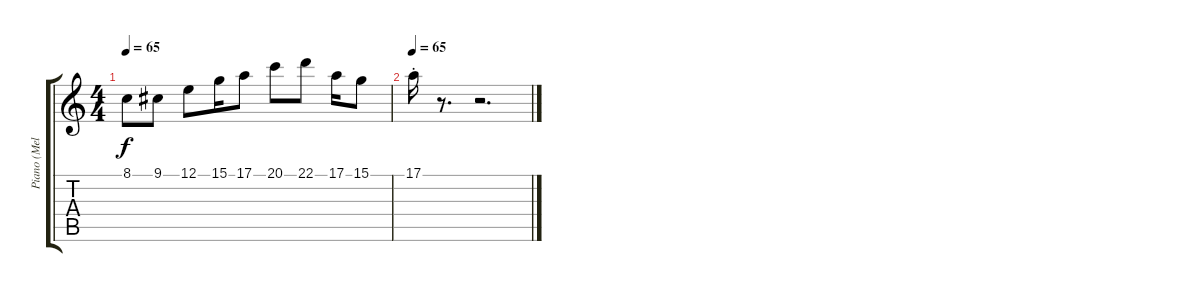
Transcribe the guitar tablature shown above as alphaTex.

\track ("Piano (Melody)" "Piano (Mel") {instrument acousticgrandpiano}
\staff {score tabs}
\tuning (E4 B3 G3 D3 A2 E2) {hide}
\ts (4 4)
\tempo 65
\clef g2
\ks c
8.1.8{dy f} 9.1.8 12.1.8 15.1.16 17.1.8 20.1.8 22.1.8 17.1.16 15.1.8 |
\tempo 65
17.1{st}.16 r.8{d} r.2{d}
